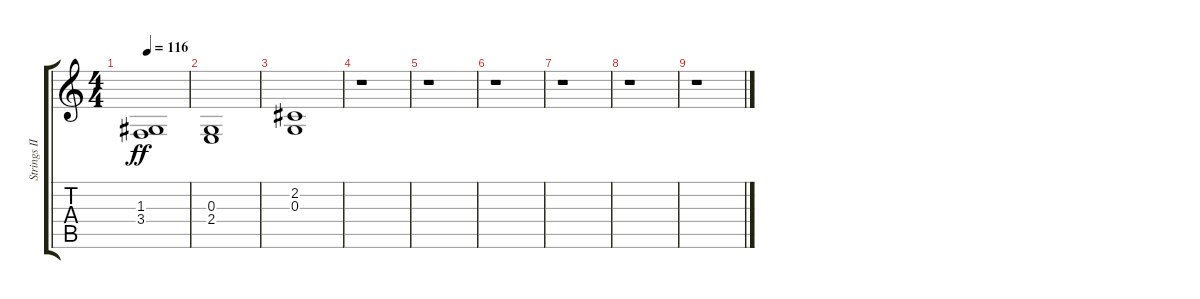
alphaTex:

\track ("Strings III" "Strings II") {instrument acousticgrandpiano}
\staff {score tabs}
\tuning (E4 B3 G3 D3 A2 E2) {hide}
\ts (4 4)
\tempo 116
\clef g2
\ks c
(1.3 3.4).1{dy ff} |
(0.3 2.4).1 |
(2.2 0.3).1 |
r.1 |
r.1 |
r.1 |
r.1 |
r.1 |
r.1
